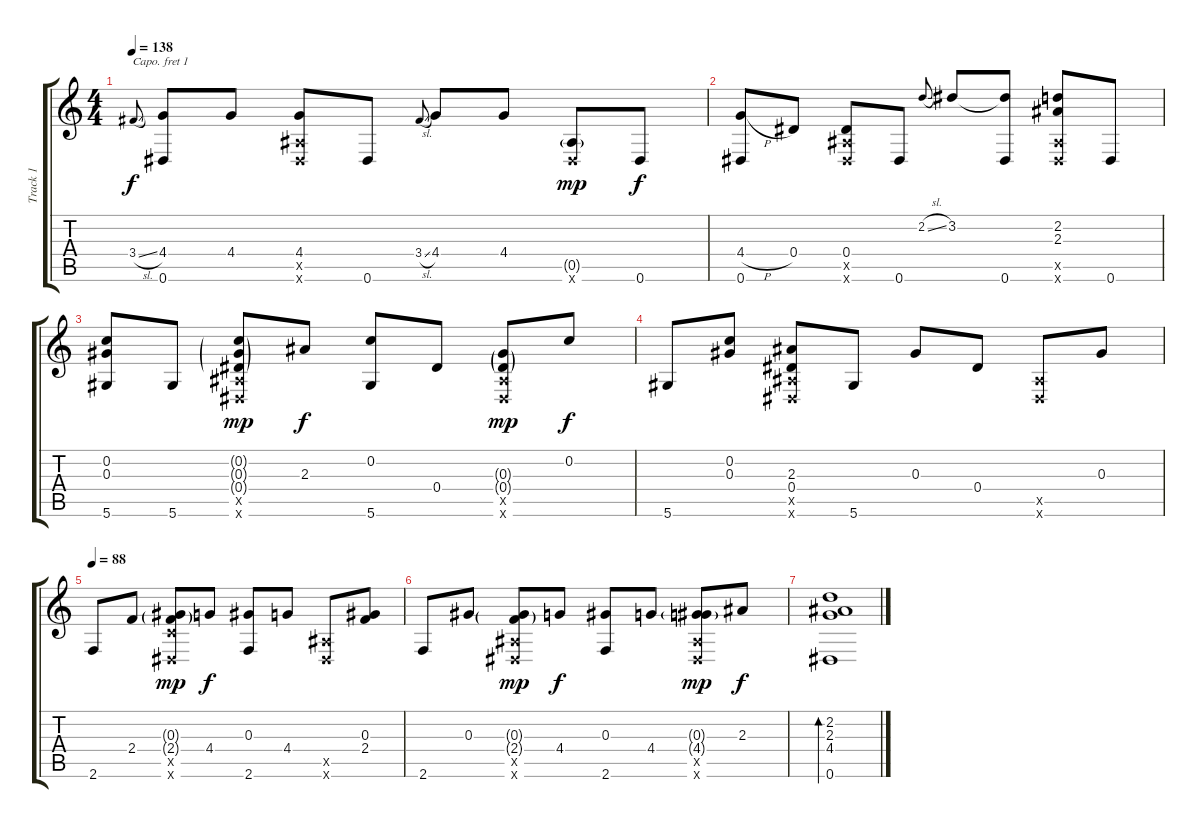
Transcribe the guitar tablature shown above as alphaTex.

\track ("Track 1" "Track 1") {instrument acousticguitarsteel}
\staff {score tabs}
\capo 1
\tuning (E4 B3 G3 D3 A2 D2) {hide}
\ts (4 4)
\tempo 138
\clef g2
\ks c
3.4{sl}.8{gr onbeat dy f} (4.4 0.6).8 4.4.8 (4.4 0.5{x} 0.6{x}).8 0.6.8 3.4{sl}.8{gr onbeat} 4.4.8 4.4.8 (0.5{g} 0.6{x}).8{dy mp} 0.6.8{dy f} |
(4.4{h} 0.6).8 0.4.8 (0.4 0.5{x} 0.6{x}).8 0.6.8 2.2{sl}.8{gr onbeat} 3.2.8 (3.2{t} 0.6).8 (2.2 2.3 0.5{x} 0.6{x}).8 0.6.8 |
(0.2 0.3 5.6).8 5.6.8 (0.2{g} 0.3{g} 0.4{g} 0.5{x} 0.6{x}).8{dy mp} 2.3.8{dy f} (0.2 5.6).8 0.4.8 (0.3{g} 0.4{g} 0.5{x} 0.6{x}).8{dy mp} 0.2.8{dy f} |
5.6.8 (0.2 0.3).8 (2.3 0.4 0.5{x} 0.6{x}).8 5.6.8 0.3.8 0.4.8 (0.5{x} 0.6{x}).8 0.3.8 |
\tempo 88
2.6.8 2.4.8 (0.3{g} 2.4{g} 2.5{x} 0.6{x}).8{dy mp} 4.4.8{dy f} (0.3 2.6).8 4.4.8 (0.5{x} 0.6{x}).8 (0.3 2.4).8 |
2.6.8 0.3.8 (0.3{g} 2.4{g} 0.5{x} 0.6{x}).8{dy mp} 4.4.8{dy f} (0.3 2.6).8 4.4.8 (0.3{g} 4.4{g} 0.5{x} 0.6{x}).8{dy mp} 2.3.8{dy f} |
(2.2 2.3 4.4 0.6).1{bd 240}
